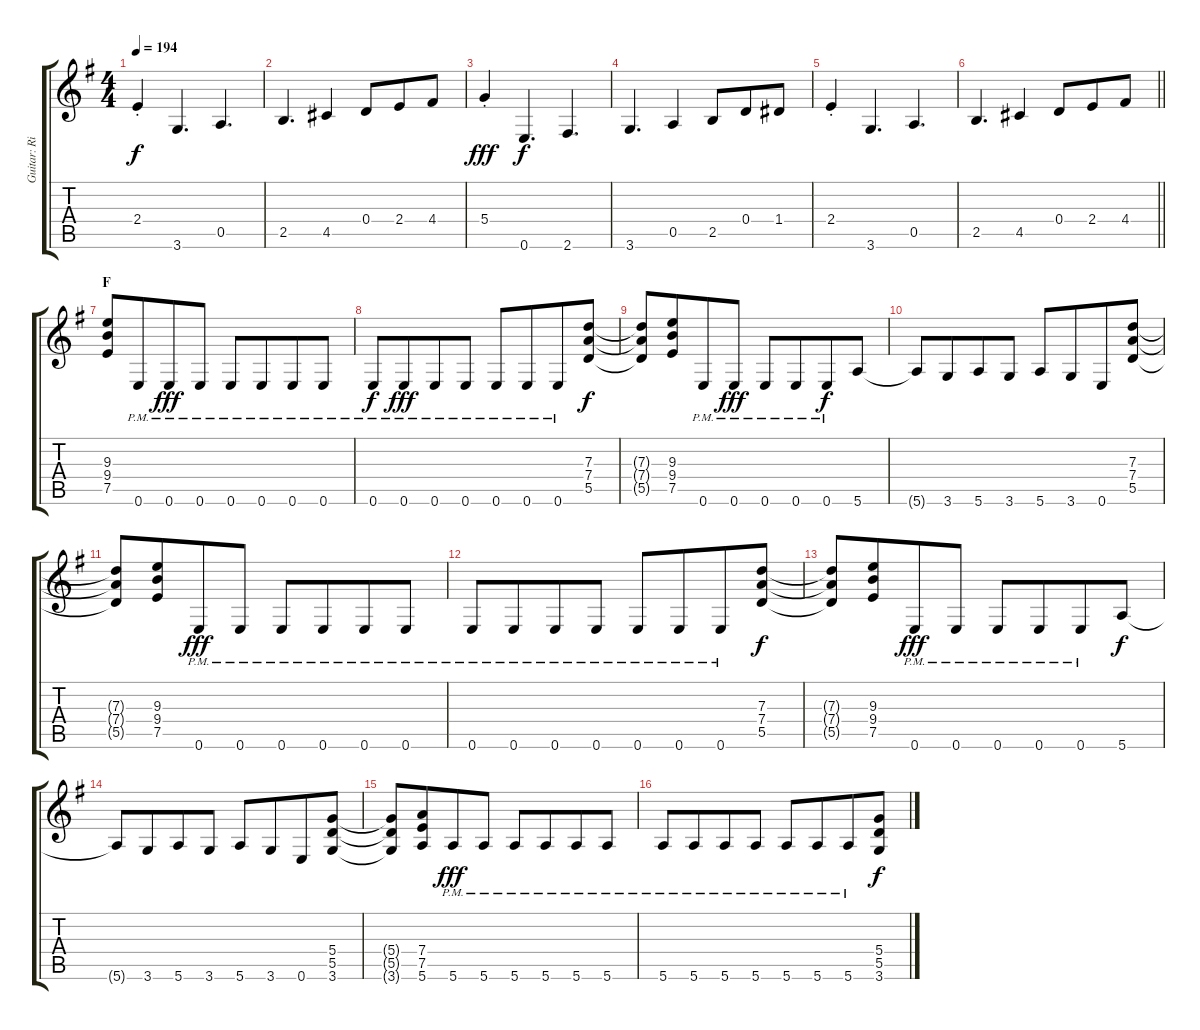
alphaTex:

\track ("Guitar: Rik" "Guitar: Ri") {instrument distortionguitar}
\staff {score tabs}
\tuning (E4 B3 G3 D3 A2 E2) {hide}
\ts (4 4)
\tempo 194
\clef g2
\ks g
2.4{st}.4{dy f} 3.6.4{d} 0.5.4{d} |
2.5.4{d} 4.5.4 0.4.8{beam merge} 2.4.8 4.4.8 |
5.4{st}.4{dy fff} 0.6.4{d dy f} 2.6.4{d} |
3.6.4{d} 0.5.4 2.5.8{beam merge} 0.4.8 1.4.8 |
2.4{st}.4 3.6.4{d} 0.5.4{d} |
\barLineRight lightlight
2.5.4{d} 4.5.4 0.4.8{beam merge} 2.4.8 4.4.8 |
\section ("" "F")
(9.3 9.4 7.5).8 0.6{pm}.8{beam merge} 0.6{pm}.8{dy fff} 0.6{pm}.8 0.6{pm}.8 0.6{pm}.8{beam merge} 0.6{pm}.8 0.6{pm}.8 |
0.6{pm}.8{dy f beam merge} 0.6{pm}.8{dy fff beam merge} 0.6{pm}.8 0.6{pm}.8 0.6{pm}.8{beam merge} 0.6{pm}.8{beam merge} 0.6{pm}.8 (7.3 7.4 5.5).8{dy f} |
(7.3{t} 7.4{t} 5.5{t}).8 (9.3 9.4 7.5).8{beam merge} 0.6{pm}.8{beam merge} 0.6{pm}.8{dy fff beam split} 0.6{pm}.8 0.6{pm}.8{beam merge} 0.6{pm}.8{dy f} 5.6.8 |
5.6{t}.8 3.6.8{beam merge} 5.6.8 3.6.8 5.6.8 3.6.8{beam merge} 0.6.8 (7.3 7.4 5.5).8 |
(7.3{t} 7.4{t} 5.5{t}).8 (9.3 9.4 7.5).8{beam merge} 0.6{pm}.8{dy fff} 0.6{pm}.8 0.6{pm}.8 0.6{pm}.8{beam merge} 0.6{pm}.8 0.6{pm}.8 |
0.6{pm}.8 0.6{pm}.8{beam merge} 0.6{pm}.8 0.6{pm}.8 0.6{pm}.8 0.6{pm}.8{beam merge} 0.6{pm}.8 (7.3 7.4 5.5).8{dy f} |
(7.3{t} 7.4{t} 5.5{t}).8 (9.3 9.4 7.5).8{beam merge} 0.6{pm}.8{dy fff} 0.6{pm}.8{beam split} 0.6{pm}.8 0.6{pm}.8{beam merge} 0.6{pm}.8 5.6.8{dy f} |
5.6{t}.8 3.6.8{beam merge} 5.6.8 3.6.8 5.6.8 3.6.8{beam merge} 0.6.8 (5.4 5.5 3.6).8 |
(5.4{t} 5.5{t} 3.6{t}).8 (7.4 7.5 5.6).8{beam merge} 5.6{pm}.8{dy fff} 5.6{pm}.8{beam split} 5.6{pm}.8 5.6{pm}.8{beam merge} 5.6{pm}.8 5.6{pm}.8 |
5.6{pm}.8 5.6{pm}.8{beam merge} 5.6{pm}.8 5.6{pm}.8{beam split} 5.6{pm}.8 5.6{pm}.8{beam merge} 5.6{pm}.8 (5.4 5.5 3.6).8{dy f}
